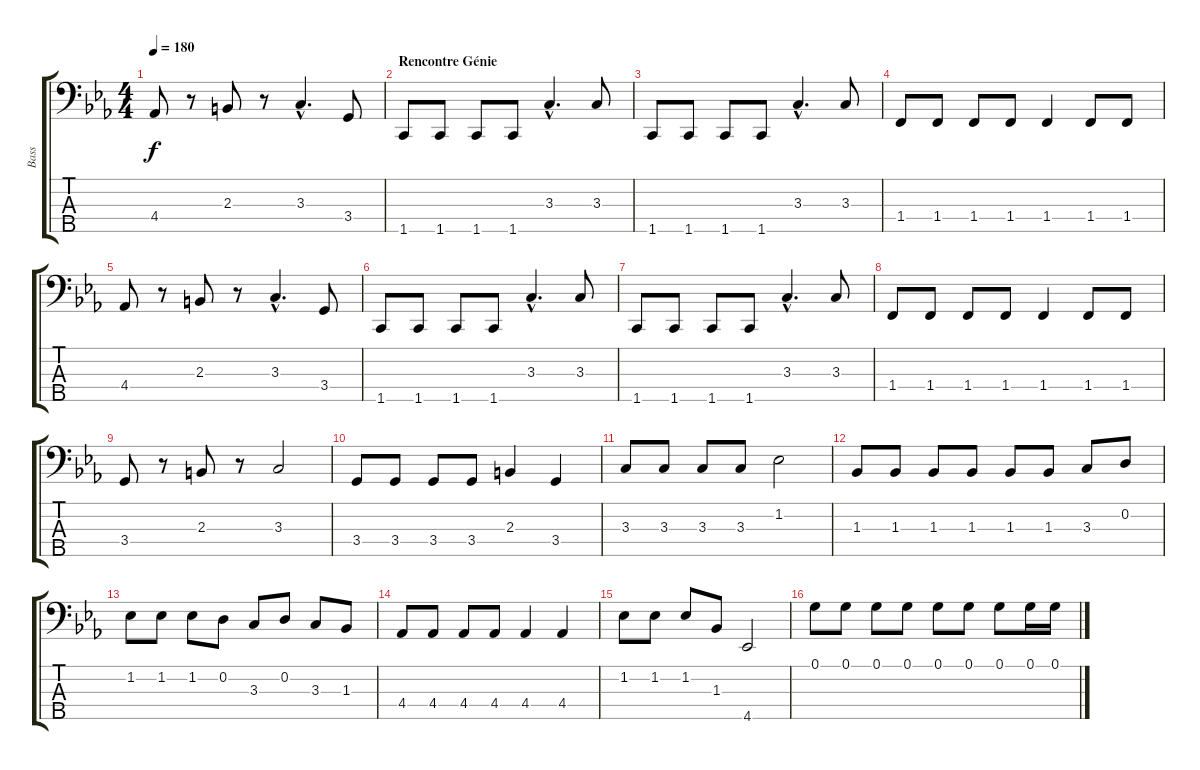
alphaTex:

\track ("Bass" "Bass") {instrument electricbassfinger}
\staff {score tabs}
\tuning (G2 D2 A1 E1 B0) {hide}
\ts (4 4)
\tempo 180
\clef f4
\ks eb
4.4.8{dy f} r.8 2.3.8 r.8 3.3{hac}.4{d} 3.4.8 |
\section ("" "Rencontre Génie")
1.5.8 1.5.8 1.5.8 1.5.8 3.3{hac}.4{d} 3.3.8 |
1.5.8 1.5.8 1.5.8 1.5.8 3.3{hac}.4{d} 3.3.8 |
1.4.8 1.4.8 1.4.8 1.4.8 1.4.4 1.4.8 1.4.8 |
4.4.8 r.8 2.3.8 r.8 3.3{hac}.4{d} 3.4.8 |
1.5.8 1.5.8 1.5.8 1.5.8 3.3{hac}.4{d} 3.3.8 |
1.5.8 1.5.8 1.5.8 1.5.8 3.3{hac}.4{d} 3.3.8 |
1.4.8 1.4.8 1.4.8 1.4.8 1.4.4 1.4.8 1.4.8 |
3.4.8 r.8 2.3.8 r.8 3.3.2 |
\section ("" "")
3.4.8 3.4.8 3.4.8 3.4.8 2.3.4 3.4.4 |
3.3.8 3.3.8 3.3.8 3.3.8 1.2.2 |
1.3.8 1.3.8 1.3.8 1.3.8 1.3.8 1.3.8 3.3.8 0.2.8 |
1.2.8 1.2.8 1.2.8 0.2.8 3.3.8 0.2.8 3.3.8 1.3.8 |
4.4.8 4.4.8 4.4.8 4.4.8 4.4.4 4.4.4 |
1.2.8 1.2.8 1.2.8 1.3.8 4.5.2 |
0.1.8 0.1.8 0.1.8 0.1.8 0.1.8 0.1.8 0.1.8 0.1.16 0.1.16
